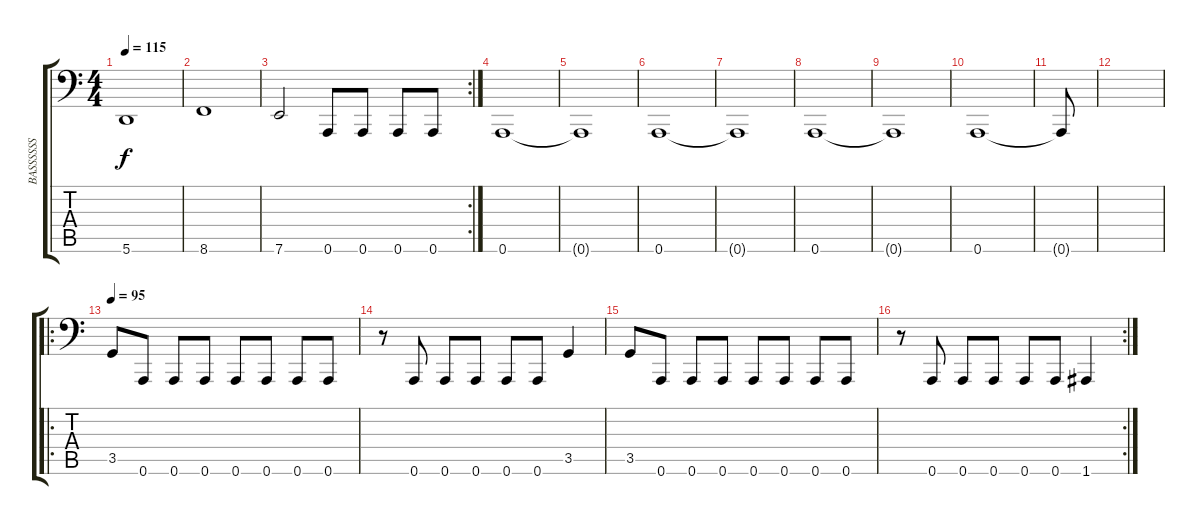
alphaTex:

\track ("BASSSSSS" "BASSSSSS") {instrument electricbasspick}
\staff {score tabs}
\tuning (Gb3 G2 D2 A1 E1 A0) {hide}
\ts (4 4)
\tempo 115
\clef f4
\ks c
5.6.1{dy f} |
8.6.1 |
\rc 2
7.6.2 0.6.8 0.6.8 0.6.8 0.6.8 |
0.6.1 |
0.6{t}.1 |
0.6.1 |
0.6{t}.1 |
0.6.1 |
0.6{t}.1 |
0.6.1 |
0.6{t}.8 |
|
\ro
\tempo 95
3.5.8 0.6.8 0.6.8 0.6.8 0.6.8 0.6.8 0.6.8 0.6.8 |
r.8 0.6.8 0.6.8 0.6.8 0.6.8 0.6.8 3.5.4 |
3.5.8 0.6.8 0.6.8 0.6.8 0.6.8 0.6.8 0.6.8 0.6.8 |
\rc 2
r.8 0.6.8 0.6.8 0.6.8 0.6.8 0.6.8 1.6.4
